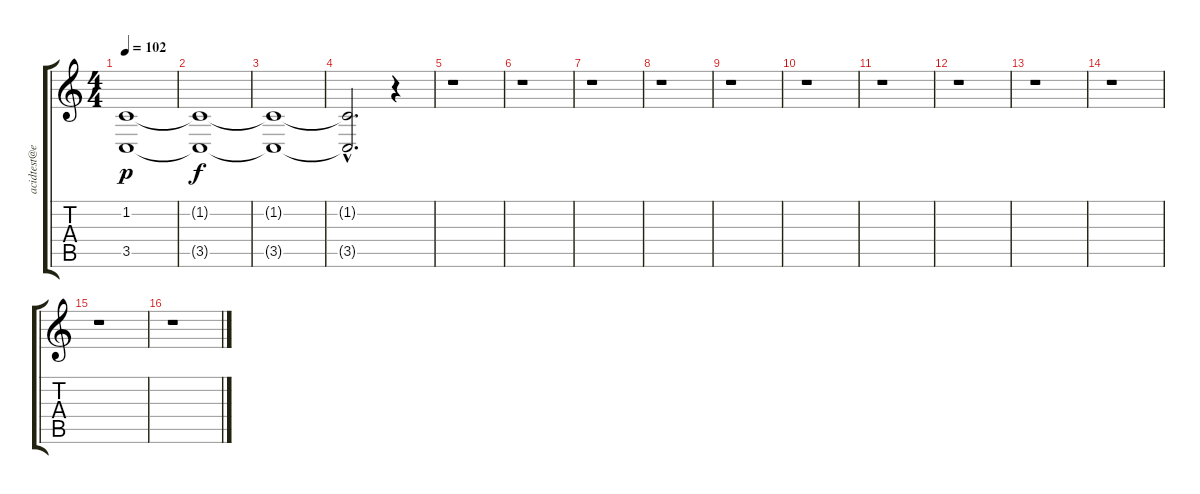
\track ("acidtest@es.co.nz" "acidtest@e") {instrument pad8sweep}
\staff {score tabs}
\tuning (E4 B3 G3 D3 A2 E2) {hide}
\ts (4 4)
\tempo 102
\clef g2
\ks c
(1.2 3.5).1{dy p} |
(1.2{t} 3.5{t}).1{dy f} |
(1.2{t} 3.5{t}).1 |
(1.2{hac t} 3.5{hac t}).2{d} r.4 |
r.1 |
r.1 |
r.1 |
r.1 |
r.1 |
r.1 |
r.1 |
r.1 |
r.1 |
r.1 |
r.1 |
r.1
